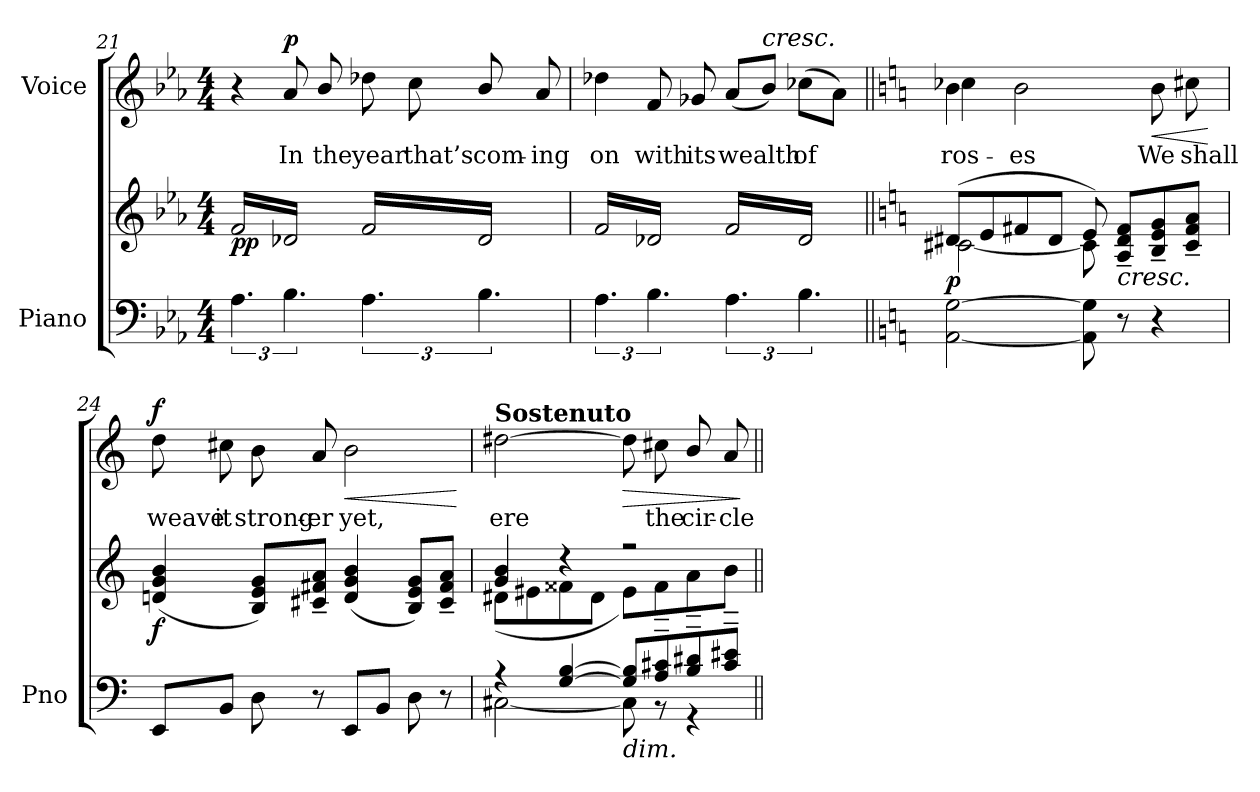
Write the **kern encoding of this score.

**kern	**kern	**dynam	**kern	**text	**dynam
*part2	*part2	*part2	*part1	*part1	*part1
*staff3	*staff2	*staff2/3	*staff1	*staff1	*staff1
*I"Piano	*	*	*I"Voice	*	*
*I'Pno	*	*	*	*	*
*clefF4	*clefG2	*	*clefG2	*	*
*k[b-e-a-]	*k[b-e-a-]	*	*k[b-e-a-]	*	*
*M4/4	*M4/4	*	*M4/4	*	*
=21	=21	=21	=21	=21	=21
!	!	!LO:DY:b	!	!	!
*	*tremolo	*	*	*	*
6.A-\	16f/LL	pp	4r	.	.
.	16d-X/	.	.	.	.
.	16f/	.	.	.	.
.	16d-X/	.	.	.	.
!	!	!	!	!	!LO:DY:a
6.B-\	16f/	.	8a-/	In	p
.	16d-X/	.	.	.	.
.	16f/	.	8b-/	the	.
.	16d-X/JJ	.	.	.	.
6.A-\	16f/LL	.	8dd-X\	year	.
.	16d-/	.	.	.	.
.	16f/	.	8cc\	that’s	.
.	16d-/	.	.	.	.
6.B-\	16f/	.	8b-/	com-	.
.	16d-/	.	.	.	.
.	16f/	.	8a-/	-ing	.
.	16d-/JJ	.	.	.	.
=22	=22	=22	=22	=22	=22
6.A-\	16f/LL	.	4dd-X\	on	.
.	16d-X/	.	.	.	.
.	16f/	.	.	.	.
.	16d-X/	.	.	.	.
6.B-\	16f/	.	8f/	with	.
.	16d-X/	.	.	.	.
.	16f/	.	8g-X/	its	.
.	16d-X/JJ	.	.	.	.
6.A-\	16f/LL	.	(8a-/L	wealth	.
.	16d-/	.	.	.	.
!	!	!	!LO:TX:a:i:t=cresc.	!	!
.	16f/	.	8b-/J)	.	.
.	16d-/	.	.	.	.
6.B-\	16f/	.	(8cc-X\L	of	.
.	16d-/	.	.	.	.
.	16f/	.	8a-\J)	.	.
.	16d-/JJ	.	.	.	.
*	*Xtremolo	*	*	*	*
=23||	=23||	=23||	=23||	=23||	=23||
*k[]	*k[]	*	*k[]	*	*
*	*^	*	*^	*	*
!	!	!	!LO:DY:b	!	!	!	!
[2AA\ [2G\	(8d#X/L	[2c#X\	p	4b\	4cc-X!	ros-	.
.	.	.	.	.	.	.	.
.	8e/	.	.	.	.	.	.
.	.	.	.	.	.	.	.
.	8f#X/	.	.	2b\	2.ryy	-es	.
.	8d#/J	.	.	.	.	.	.
8AA\] 8G\]	8e/)	8c#\]	.	.	.	.	.
!	!LO:TX:b:i:t=cresc.	!	!	!	!	!	!
8r	8A/~> 8d#/~> 8f#/~>L	4.ryy	.	.	.	.	.
!	!	!	!	!	!	!	!LO:HP:b
4r	8B/~> 8e/~> 8g/~>	.	.	8b\	.	We	<
.	8c#/~> 8f#/~> 8a/~>J	.	.	8cc#X\	.	shall	.
*	*v	*v	*	*	*	*	*
*	*	*	*v	*v	*	*
.	.	.	.	.	[
=24	=24	=24	=24	=24	=24
!	!	!LO:DY:b	!	!	!LO:DY:a
8EE/L	(>4dn/ 4g/ 4b/	f	8dd\	weave	f
8BB/J	.	.	8cc#X\	it	.
8D\	8B/ 8e/ 8g/L)	.	8b\	strong-	.
8r	8c#X/~> 8f#X/~> 8a/~>J	.	8a/	-er	.
!	!	!	!	!	!LO:HP:b
8EE/L	(>4d/ 4g/ 4b/	.	2b\	yet,	<
8BB/J	.	.	.	.	.
8D\	8B/ 8e/ 8g/L)	.	.	.	.
8r	8c#/~> 8f#/~> 8a/~>J	.	.	.	.
.	.	.	.	.	[
=25	=25	=25	=25	=25	=25
*^	*^	*	*	*	*
!	!	!	!	!	!LO:TX:a:B:t=Sostenuto	!	!
4r	[2C#X\	4g/ 4b/	(8d#X\L	.	[2dd#X\	ere	.
.	.	.	8e#X\	.	.	.	.
[4G/ [4B/	.	4r	8f##X\	.	.	.	.
.	.	.	8d#\J	.	.	.	.
!LO:TX:b:i:t=dim.	!	!	!	!	!	!	!
!	!	!	!	!	!	!	!LO:HP:b
8G/] 8B/]L	8C#\]	2r	8e#\L)	.	8dd#\]	.	>
8A/~ 8c#X/~	8r	.	8f##~\	.	8cc#X\	the	.
8B/~ 8d#X/~	4r	.	8a~\	.	8b/	cir-	.
8c#/~ 8e#X/~J	.	.	8b~\J	.	8a/	-cle	.
*v	*v	*	*	*	*	*	*
*	*v	*v	*	*	*	*
.	.	.	.	.	]
=||	=||	=||	=||	=||	=||
*-	*-	*-	*-	*-	*-
